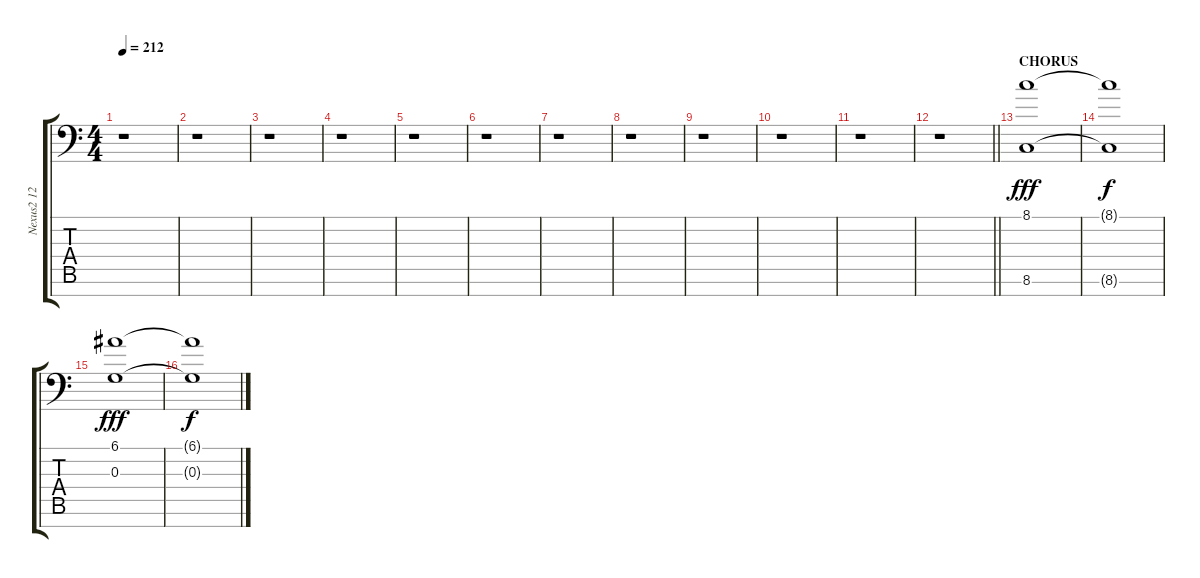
\track ("Nexus2 12" "Nexus2 12") {instrument lead2sawtooth}
\staff {score tabs}
\tuning (E4 B3 G3 D3 A2 E2 C-1) {hide}
\ts (4 4)
\tempo 212
\clef f4
\ks c
r.1{dy fff} |
r.1 |
r.1 |
r.1 |
r.1 |
r.1 |
r.1 |
r.1 |
r.1 |
r.1 |
r.1 |
\barLineRight lightlight
r.1 |
\section ("" "CHORUS")
(8.1 8.6).1 |
(8.1{t} 8.6{t}).1{dy f} |
(6.1 0.3).1{dy fff} |
(6.1{t} 0.3{t}).1{dy f}
